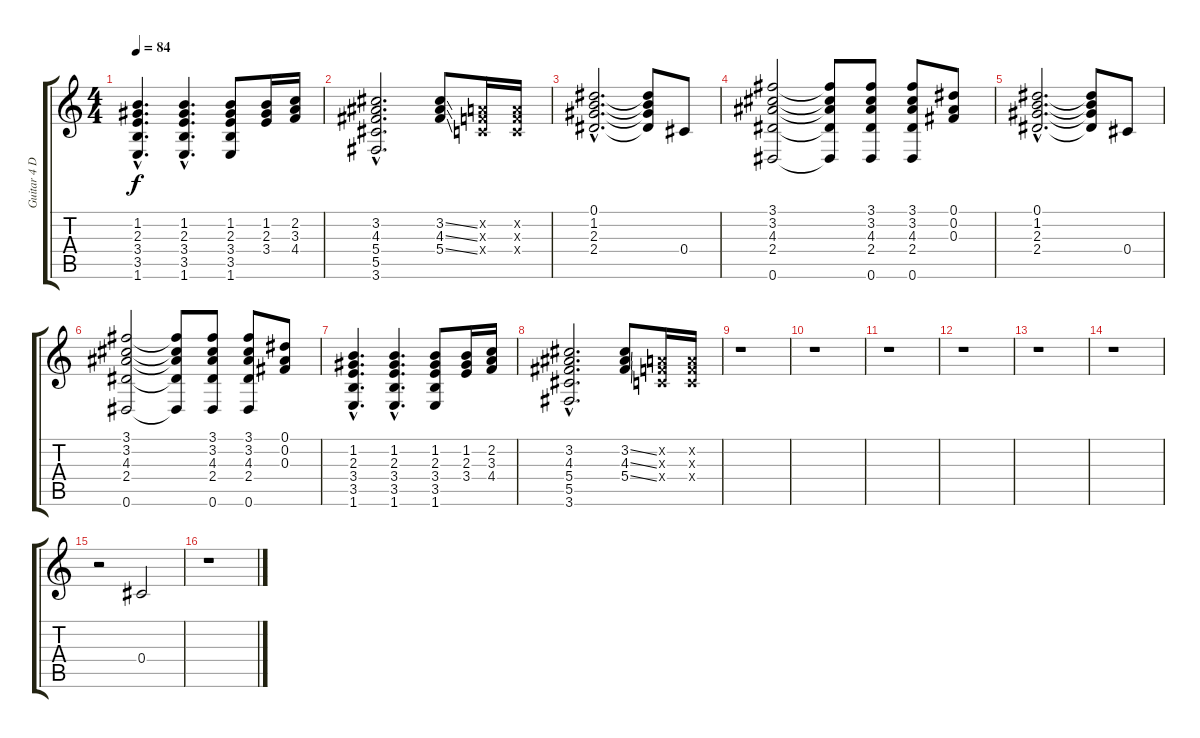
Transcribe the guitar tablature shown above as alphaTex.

\track ("Guitar 4 Distortion" "Guitar 4 D") {instrument distortionguitar}
\staff {score tabs}
\tuning (Eb4 Bb3 Gb3 Db3 Ab2 Eb2) {hide}
\ts (4 4)
\tempo 84
\clef g2
\ks c
(1.2{hac} 2.3{hac} 3.4{hac} 3.5{hac} 1.6{hac}).4{d dy f} (1.2{hac} 2.3{hac} 3.4{hac} 3.5{hac} 1.6{hac}).4{d} (1.2 2.3 3.4 3.5 1.6).8 (1.2 2.3 3.4).16 (2.2 3.3 4.4).16 |
(3.2{hac} 4.3{hac} 5.4{hac} 5.5{hac} 3.6{hac}).2{d} (3.2{ss} 4.3{ss} 5.4{ss}).8 (-1.2{x} -1.3{x} -1.4{x}).16 (-1.2{x} -1.3{x} -1.4{x}).16 |
(0.1{hac} 1.2{hac} 2.3{hac} 2.4{hac}).2{d} (0.1{t} 1.2{t} 2.3{t} 2.4{t}).8 0.4.8 |
(3.1 3.2 4.3 2.4 0.6).2 (3.1{t} 3.2{t} 4.3{t} 2.4{t} 0.6{t}).8 (3.1 3.2 4.3 2.4 0.6).8 (3.1 3.2 4.3 2.4 0.6).8 (0.1 0.2 0.3).8 |
(0.1{hac} 1.2{hac} 2.3{hac} 2.4{hac}).2{d} (0.1{t} 1.2{t} 2.3{t} 2.4{t}).8 0.4.8 |
(3.1 3.2 4.3 2.4 0.6).2 (3.1{t} 3.2{t} 4.3{t} 2.4{t} 0.6{t}).8 (3.1 3.2 4.3 2.4 0.6).8 (3.1 3.2 4.3 2.4 0.6).8 (0.1 0.2 0.3).8 |
(1.2{hac} 2.3{hac} 3.4{hac} 3.5{hac} 1.6{hac}).4{d} (1.2{hac} 2.3{hac} 3.4{hac} 3.5{hac} 1.6{hac}).4{d} (1.2 2.3 3.4 3.5 1.6).8 (1.2 2.3 3.4).16 (2.2 3.3 4.4).16 |
(3.2{hac} 4.3{hac} 5.4{hac} 5.5{hac} 3.6{hac}).2{d} (3.2{ss} 4.3{ss} 5.4{ss}).8 (-1.2{x} -1.3{x} -1.4{x}).16 (-1.2{x} -1.3{x} -1.4{x}).16 |
r.1 |
r.1 |
r.1 |
r.1 |
r.1 |
r.1 |
r.2 0.4.2 |
r.1
